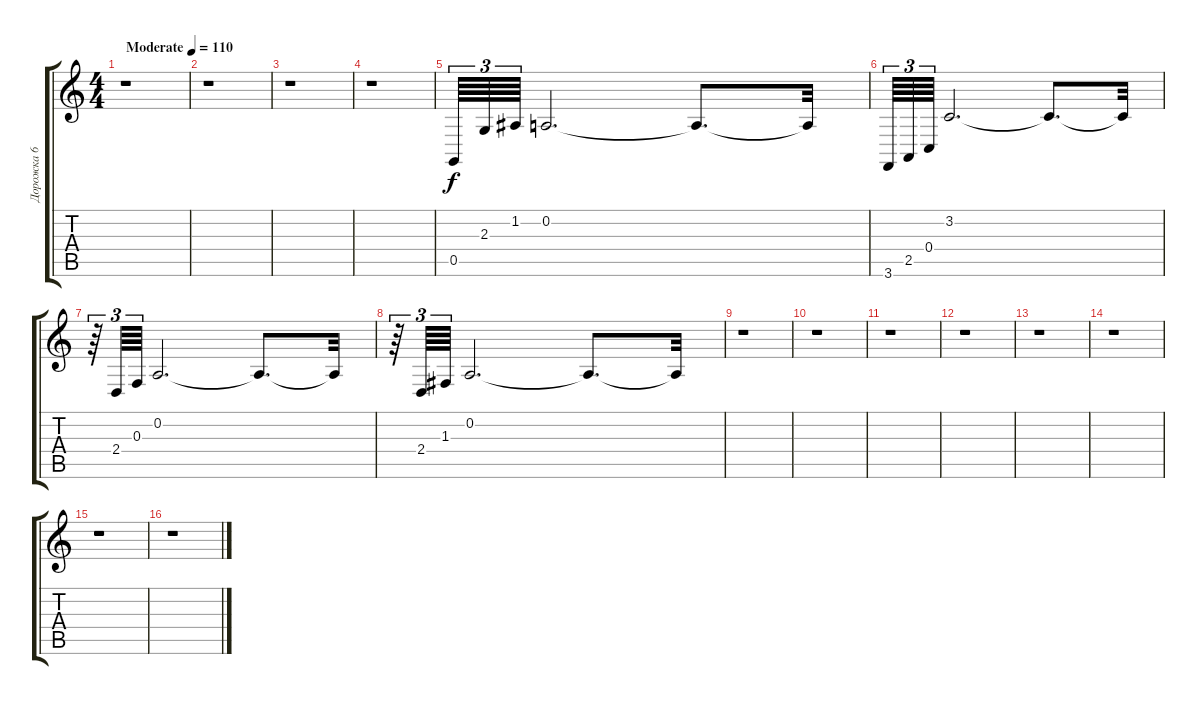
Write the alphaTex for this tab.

\track ("Дорожка 6" "Дорожка 6") {instrument brightacousticpiano}
\staff {score tabs}
\tuning (D4 A3 F3 C3 G2 D2) {hide}
\ts (4 4)
\tempo (110 "Moderate")
\clef g2
\ks c
r.1{dy f instrument brightacousticpiano} |
r.1 |
r.1 |
r.1 |
0.5.64{tu (3 2)} 2.3.64{tu (3 2)} 1.2.64{tu (3 2)} 0.2.2{d} 0.2{t}.8{d} 0.2{t}.32 |
3.6.64{tu (3 2)} 2.5.64{tu (3 2)} 0.4.64{tu (3 2)} 3.2.2{d} 3.2{t}.8{d} 3.2{t}.32 |
r.64{tu (3 2)} 2.4.64{tu (3 2)} 0.3.64{tu (3 2)} 0.2.2{d} 0.2{t}.8{d} 0.2{t}.32 |
r.64{tu (3 2)} 2.4.64{tu (3 2)} 1.3.64{tu (3 2)} 0.2.2{d} 0.2{t}.8{d} 0.2{t}.32 |
r.1 |
r.1 |
r.1 |
r.1 |
r.1 |
r.1 |
r.1 |
r.1
